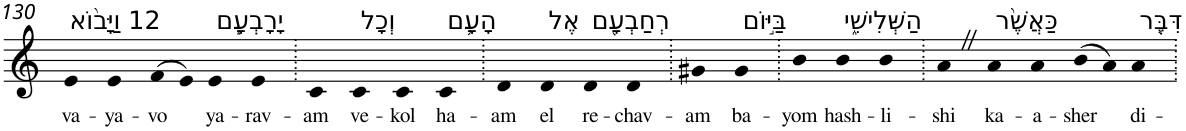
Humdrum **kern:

**kern	**text
*part1	*part1
*staff1	*staff1
*I"Piano	*
*I'Pno	*
!!LO:PB:g=z
*clefG2	*
*k[]	*
=130	=130
!LO:TX:a:t=12 וַיָּב֨וֹא	!
!	!LO:LY:b
4e	va-
!	!LO:LY:b
4e	-ya-
!	!LO:LY:b
(>8f	-vo
8e)	.
!LO:TX:a:t=יָרָבְעָ֧ם	!
!	!LO:LY:b
4e	ya-
!	!LO:LY:b
4e	-rav-
=131.	=131.
!	!LO:LY:b
4c	-am
!LO:TX:a:t=וְכָל	!
!	!LO:LY:b
4c	ve-
!	!LO:LY:b
4c	-kol
!LO:TX:a:t=הָעָ֛ם	!
!	!LO:LY:b
4c	ha-
=132.	=132.
!	!LO:LY:b
4d	-am
!LO:TX:a:t=אֶל	!
!	!LO:LY:b
4d	el
!LO:TX:a:t=רְחַבְעָ֖ם	!
!	!LO:LY:b
4d	re-
!	!LO:LY:b
4d	-chav-
=133.	=133.
!	!LO:LY:b
4g#X	-am
!LO:TX:a:t=בַּיּ֣וֹם	!
!	!LO:LY:b
4g#	ba-
=134.	=134.
!	!LO:LY:b
4b	-yom
!LO:TX:a:t=הַשְּׁלִישִׁ֑י	!
!	!LO:LY:b
4b	hash-
!	!LO:LY:b
4b	-li-
=135.	=135.
!	!LO:LY:b
4aZ	-shi
!LO:TX:a:t=כַּאֲשֶׁ֨ר	!
!	!LO:LY:b
4a	ka-
!	!LO:LY:b
4a	-a-
!	!LO:LY:b
(>8b	-sher
8a)	.
!LO:TX:a:t=דִּבֶּ֤ר	!
!	!LO:LY:b
4a	di-
=.	=.
*-	*-
